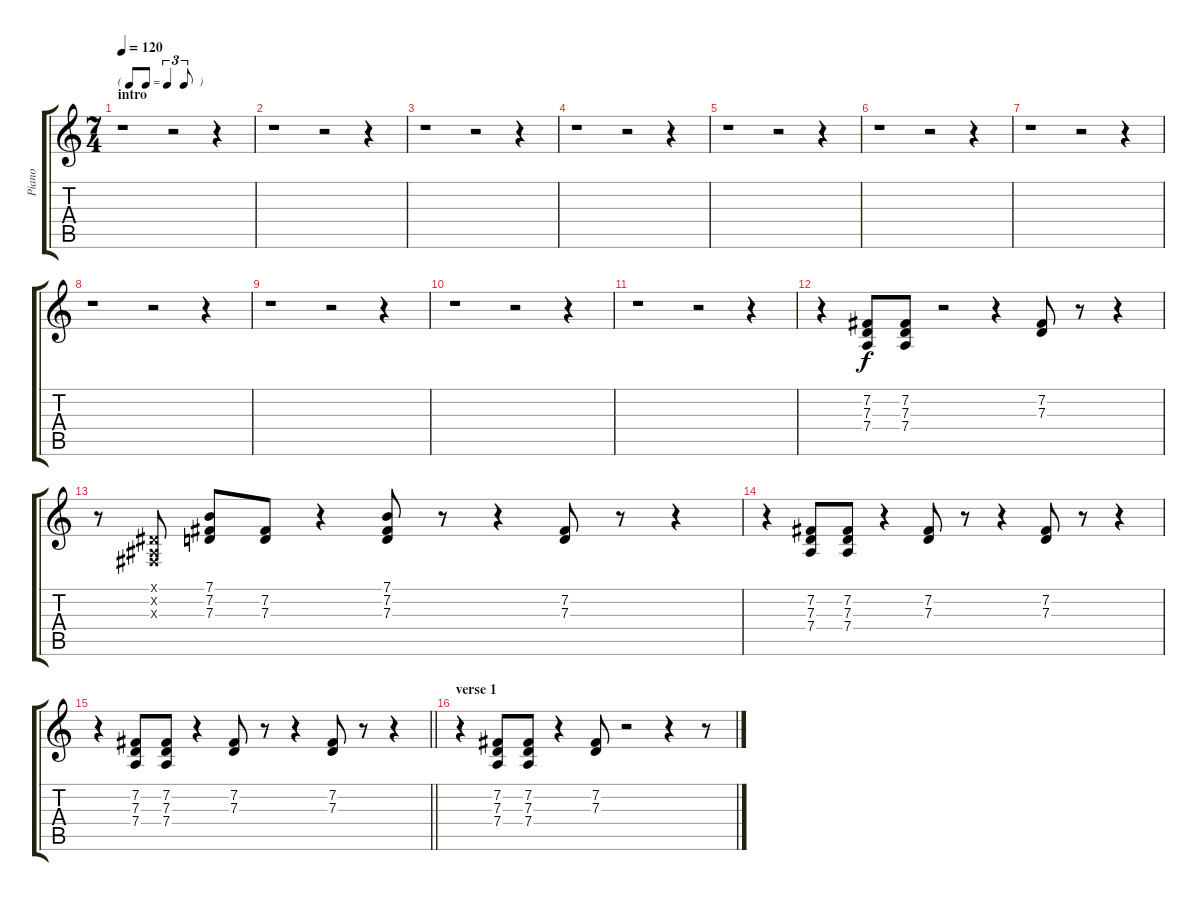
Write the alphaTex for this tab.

\track ("Piano" "Piano") {instrument electricpiano2}
\staff {score tabs}
\tuning (E4 B3 G3 D3 A2 E2) {hide}
\ts (7 4)
\tf triplet8th
\section ("" "intro")
\tempo 120
\clef g2
\ks c
r.1{dy f instrument electricpiano2} r.2 r.4 |
r.1 r.2 r.4 |
r.1 r.2 r.4 |
r.1 r.2 r.4 |
r.1 r.2 r.4 |
r.1 r.2 r.4 |
r.1 r.2 r.4 |
r.1 r.2 r.4 |
r.1 r.2 r.4 |
r.1 r.2 r.4 |
r.1 r.2 r.4 |
r.4 (7.2 7.3 7.4).8 (7.2 7.3 7.4).8 r.2 r.4 (7.2 7.3).8 r.8 r.4 |
r.8 (-1.1{x} -1.2{x} -1.3{x}).8 (7.1 7.2 7.3).8 (7.2 7.3).8 r.4 (7.1 7.2 7.3).8 r.8 r.4 (7.2 7.3).8 r.8 r.4 |
r.4 (7.2 7.3 7.4).8 (7.2 7.3 7.4).8 r.4 (7.2 7.3).8 r.8 r.4 (7.2 7.3).8 r.8 r.4 |
\barLineRight lightlight
r.4 (7.2 7.3 7.4).8 (7.2 7.3 7.4).8 r.4 (7.2 7.3).8 r.8 r.4 (7.2 7.3).8 r.8 r.4 |
\section ("" "verse 1")
r.4 (7.2 7.3 7.4).8 (7.2 7.3 7.4).8 r.4 (7.2 7.3).8 r.2 r.4 r.8
